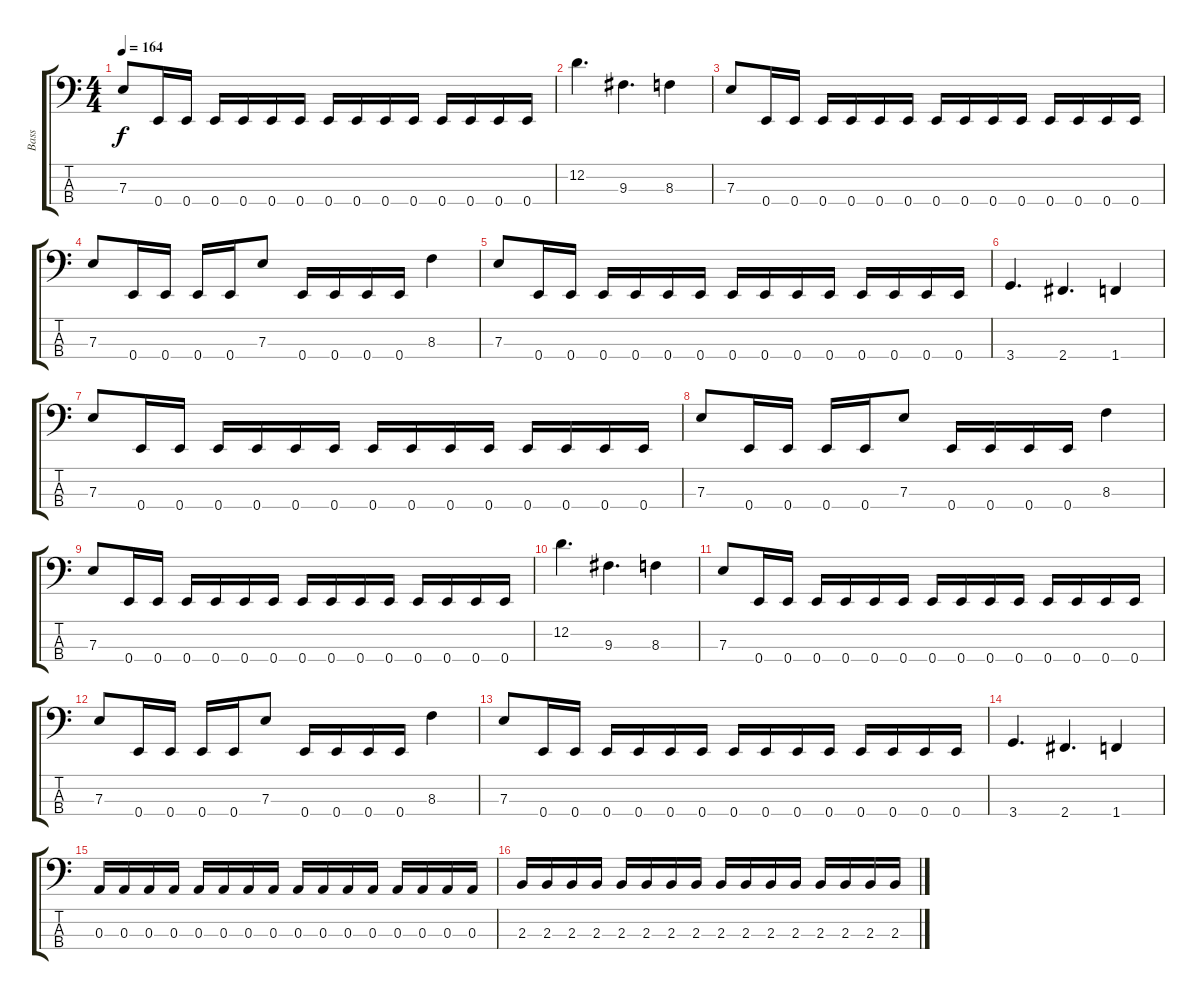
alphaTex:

\track ("Bass " "Bass ") {instrument electricbasspick}
\staff {score tabs}
\tuning (G2 D2 A1 E1) {hide}
\ts (4 4)
\tempo 164
\clef f4
\ks c
7.3.8{dy f} 0.4.16 0.4.16 0.4.16 0.4.16 0.4.16 0.4.16 0.4.16 0.4.16 0.4.16 0.4.16 0.4.16 0.4.16 0.4.16 0.4.16 |
12.2.4{d} 9.3.4{d} 8.3.4 |
7.3.8 0.4.16 0.4.16 0.4.16 0.4.16 0.4.16 0.4.16 0.4.16 0.4.16 0.4.16 0.4.16 0.4.16 0.4.16 0.4.16 0.4.16 |
7.3.8 0.4.16 0.4.16 0.4.16 0.4.16 7.3.8 0.4.16 0.4.16 0.4.16 0.4.16 8.3.4 |
7.3.8 0.4.16 0.4.16 0.4.16 0.4.16 0.4.16 0.4.16 0.4.16 0.4.16 0.4.16 0.4.16 0.4.16 0.4.16 0.4.16 0.4.16 |
3.4.4{d} 2.4.4{d} 1.4.4 |
7.3.8 0.4.16 0.4.16 0.4.16 0.4.16 0.4.16 0.4.16 0.4.16 0.4.16 0.4.16 0.4.16 0.4.16 0.4.16 0.4.16 0.4.16 |
7.3.8 0.4.16 0.4.16 0.4.16 0.4.16 7.3.8 0.4.16 0.4.16 0.4.16 0.4.16 8.3.4 |
7.3.8 0.4.16 0.4.16 0.4.16 0.4.16 0.4.16 0.4.16 0.4.16 0.4.16 0.4.16 0.4.16 0.4.16 0.4.16 0.4.16 0.4.16 |
12.2.4{d} 9.3.4{d} 8.3.4 |
7.3.8 0.4.16 0.4.16 0.4.16 0.4.16 0.4.16 0.4.16 0.4.16 0.4.16 0.4.16 0.4.16 0.4.16 0.4.16 0.4.16 0.4.16 |
7.3.8 0.4.16 0.4.16 0.4.16 0.4.16 7.3.8 0.4.16 0.4.16 0.4.16 0.4.16 8.3.4 |
7.3.8 0.4.16 0.4.16 0.4.16 0.4.16 0.4.16 0.4.16 0.4.16 0.4.16 0.4.16 0.4.16 0.4.16 0.4.16 0.4.16 0.4.16 |
3.4.4{d} 2.4.4{d} 1.4.4 |
0.3.16 0.3.16 0.3.16 0.3.16 0.3.16 0.3.16 0.3.16 0.3.16 0.3.16 0.3.16 0.3.16 0.3.16 0.3.16 0.3.16 0.3.16 0.3.16 |
2.3.16 2.3.16 2.3.16 2.3.16 2.3.16 2.3.16 2.3.16 2.3.16 2.3.16 2.3.16 2.3.16 2.3.16 2.3.16 2.3.16 2.3.16 2.3.16
